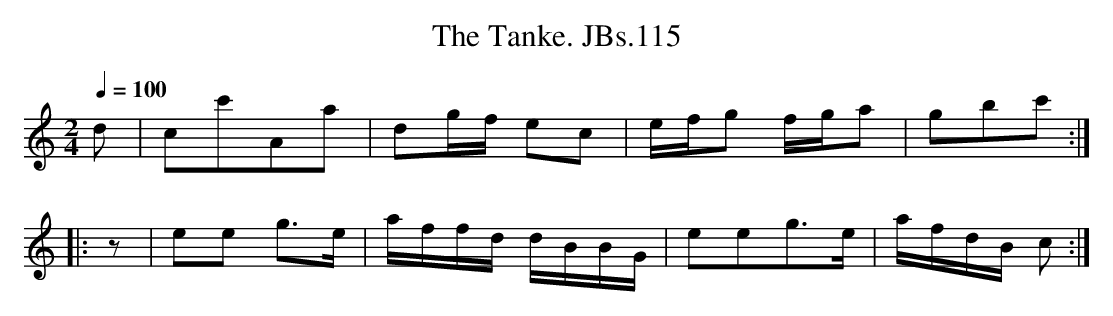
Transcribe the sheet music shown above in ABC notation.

X:1
T:Tanke. JBs.115, The
M:2/4
L:1/16
Q:1/4=100
K:C
d2|c2c'2A2a2|d2gf e2c2|efg2 fga2|g2b2c'2:|
|:z2|e2e2 g3e|affd dBBG|e2e2g3e|afdB c2:|
